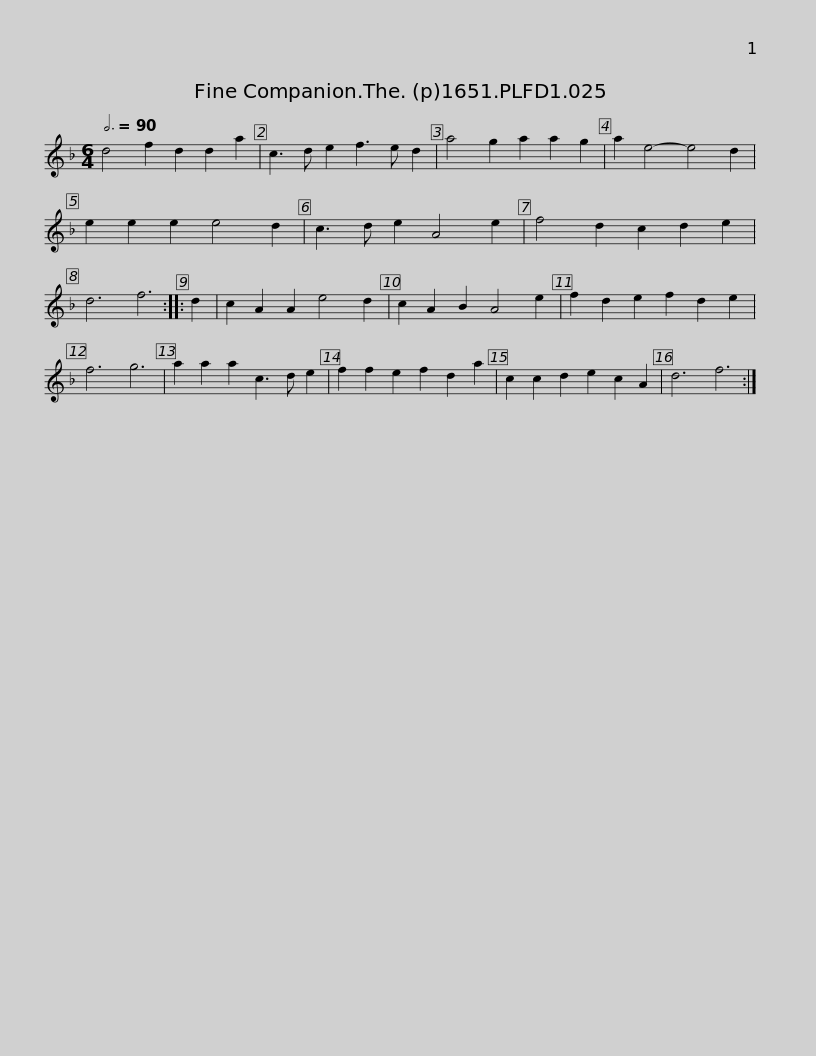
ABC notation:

X:1
L:1/8
Q:3/4=90
M:6/4
I:linebreak $
K:Dmin
V:1 treble
V:1
 d4 f2 d2 d2 a2 | c3 d e2 f3 e d2 | a4 g2 a2 a2 g2 | a2 e4- e4 d2 | e2 e2 e2 e4 d2 | %5
 c3 d e2 A4 e2 | f4 d2 c2 d2 e2 |$ d6 f6 :: d2 | c2 A2 A2 e4 d2 | %10
 c2 A2 B2 A4 e2 | f2 d2 e2 f2 d2 e2 | f6 g6 | a2 a2 a2 c3 d e2 | f2 f2 e2 f2 d2 a2 |$ %15
 c2 c2 d2 e2 c2 A2 | d6 f6 :| %17
